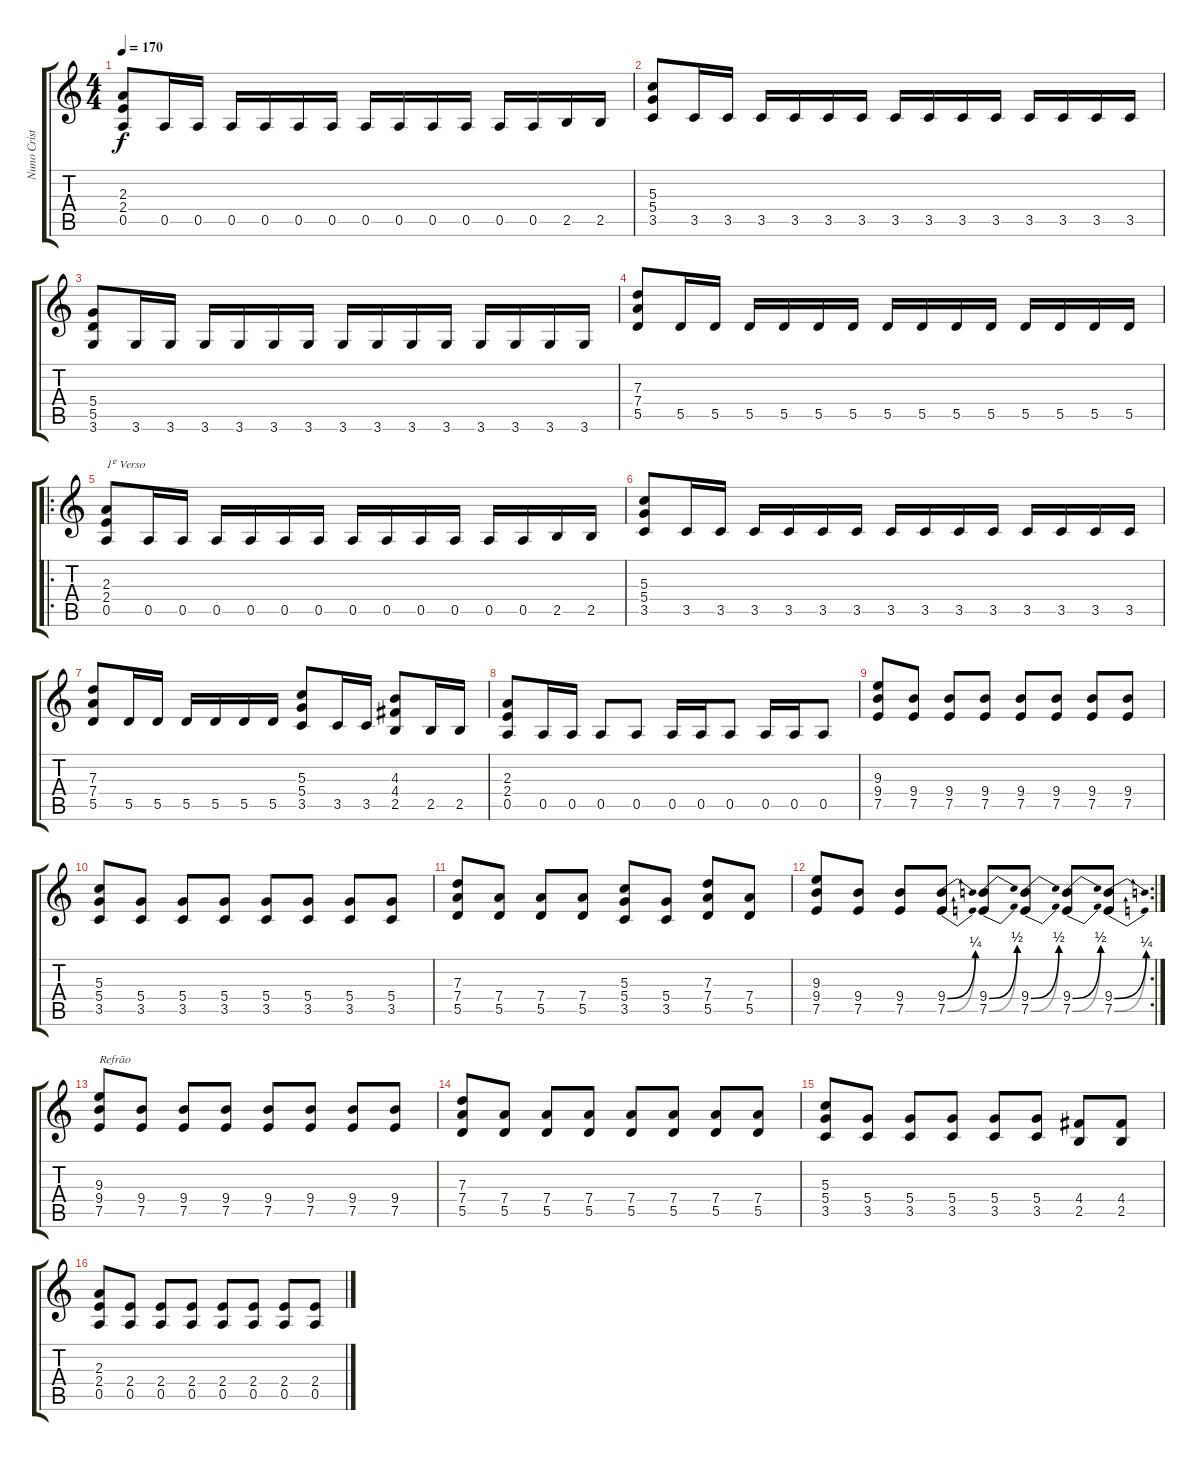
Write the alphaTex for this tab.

\track ("Nuno Cristóvão" "Nuno Crist") {instrument overdrivenguitar}
\staff {score tabs}
\tuning (E4 B3 G3 D3 A2 E2) {hide}
\ts (4 4)
\tempo 170
\clef g2
\ks c
(2.3 2.4 0.5).8{dy f} 0.5.16 0.5.16 0.5.16 0.5.16 0.5.16 0.5.16 0.5.16 0.5.16 0.5.16 0.5.16 0.5.16 0.5.16 2.5.16 2.5.16 |
(5.3 5.4 3.5).8 3.5.16 3.5.16 3.5.16 3.5.16 3.5.16 3.5.16 3.5.16 3.5.16 3.5.16 3.5.16 3.5.16 3.5.16 3.5.16 3.5.16 |
(5.4 5.5 3.6).8 3.6.16 3.6.16 3.6.16 3.6.16 3.6.16 3.6.16 3.6.16 3.6.16 3.6.16 3.6.16 3.6.16 3.6.16 3.6.16 3.6.16 |
(7.3 7.4 5.5).8 5.5.16 5.5.16 5.5.16 5.5.16 5.5.16 5.5.16 5.5.16 5.5.16 5.5.16 5.5.16 5.5.16 5.5.16 5.5.16 5.5.16 |
\ro
(2.3 2.4 0.5).8{txt "1º Verso"} 0.5.16 0.5.16 0.5.16 0.5.16 0.5.16 0.5.16 0.5.16 0.5.16 0.5.16 0.5.16 0.5.16 0.5.16 2.5.16 2.5.16 |
(5.3 5.4 3.5).8 3.5.16 3.5.16 3.5.16 3.5.16 3.5.16 3.5.16 3.5.16 3.5.16 3.5.16 3.5.16 3.5.16 3.5.16 3.5.16 3.5.16 |
(7.3 7.4 5.5).8 5.5.16 5.5.16 5.5.16 5.5.16 5.5.16 5.5.16 (5.3 5.4 3.5).8 3.5.16 3.5.16 (4.3 4.4 2.5).8 2.5.16 2.5.16 |
(2.3 2.4 0.5).8 0.5.16 0.5.16 0.5.8 0.5.8 0.5.16 0.5.16 0.5.8 0.5.16 0.5.16 0.5.8 |
(9.3 9.4 7.5).8 (9.4 7.5).8 (9.4 7.5).8 (9.4 7.5).8 (9.4 7.5).8 (9.4 7.5).8 (9.4 7.5).8 (9.4 7.5).8 |
(5.3 5.4 3.5).8 (5.4 3.5).8 (5.4 3.5).8 (5.4 3.5).8 (5.4 3.5).8 (5.4 3.5).8 (5.4 3.5).8 (5.4 3.5).8 |
(7.3 7.4 5.5).8 (7.4 5.5).8 (7.4 5.5).8 (7.4 5.5).8 (5.3 5.4 3.5).8 (5.4 3.5).8 (7.3 7.4 5.5).8 (7.4 5.5).8 |
\rc 2
(9.3 9.4 7.5).8 (9.4 7.5).8 (9.4 7.5).8 (9.4{be (bend 0 0 60 1)} 7.5{be (bend 0 0 60 1)}).8 (9.4{be (bend 0 0 60 2)} 7.5{be (bend 0 0 60 2)}).8 (9.4{be (bend 0 0 60 2)} 7.5{be (bend 0 0 60 2)}).8 (9.4{be (bend 0 0 60 2)} 7.5{be (bend 0 0 60 2)}).8 (9.4{be (bend 0 0 60 1)} 7.5{be (bend 0 0 60 1)}).8 |
(9.3 9.4 7.5).8{txt "Refrão"} (9.4 7.5).8 (9.4 7.5).8 (9.4 7.5).8 (9.4 7.5).8 (9.4 7.5).8 (9.4 7.5).8 (9.4 7.5).8 |
(7.3 7.4 5.5).8 (7.4 5.5).8 (7.4 5.5).8 (7.4 5.5).8 (7.4 5.5).8 (7.4 5.5).8 (7.4 5.5).8 (7.4 5.5).8 |
(5.3 5.4 3.5).8 (5.4 3.5).8 (5.4 3.5).8 (5.4 3.5).8 (5.4 3.5).8 (5.4 3.5).8 (4.4 2.5).8 (4.4 2.5).8 |
(2.3 2.4 0.5).8 (2.4 0.5).8 (2.4 0.5).8 (2.4 0.5).8 (2.4 0.5).8 (2.4 0.5).8 (2.4 0.5).8 (2.4 0.5).8
